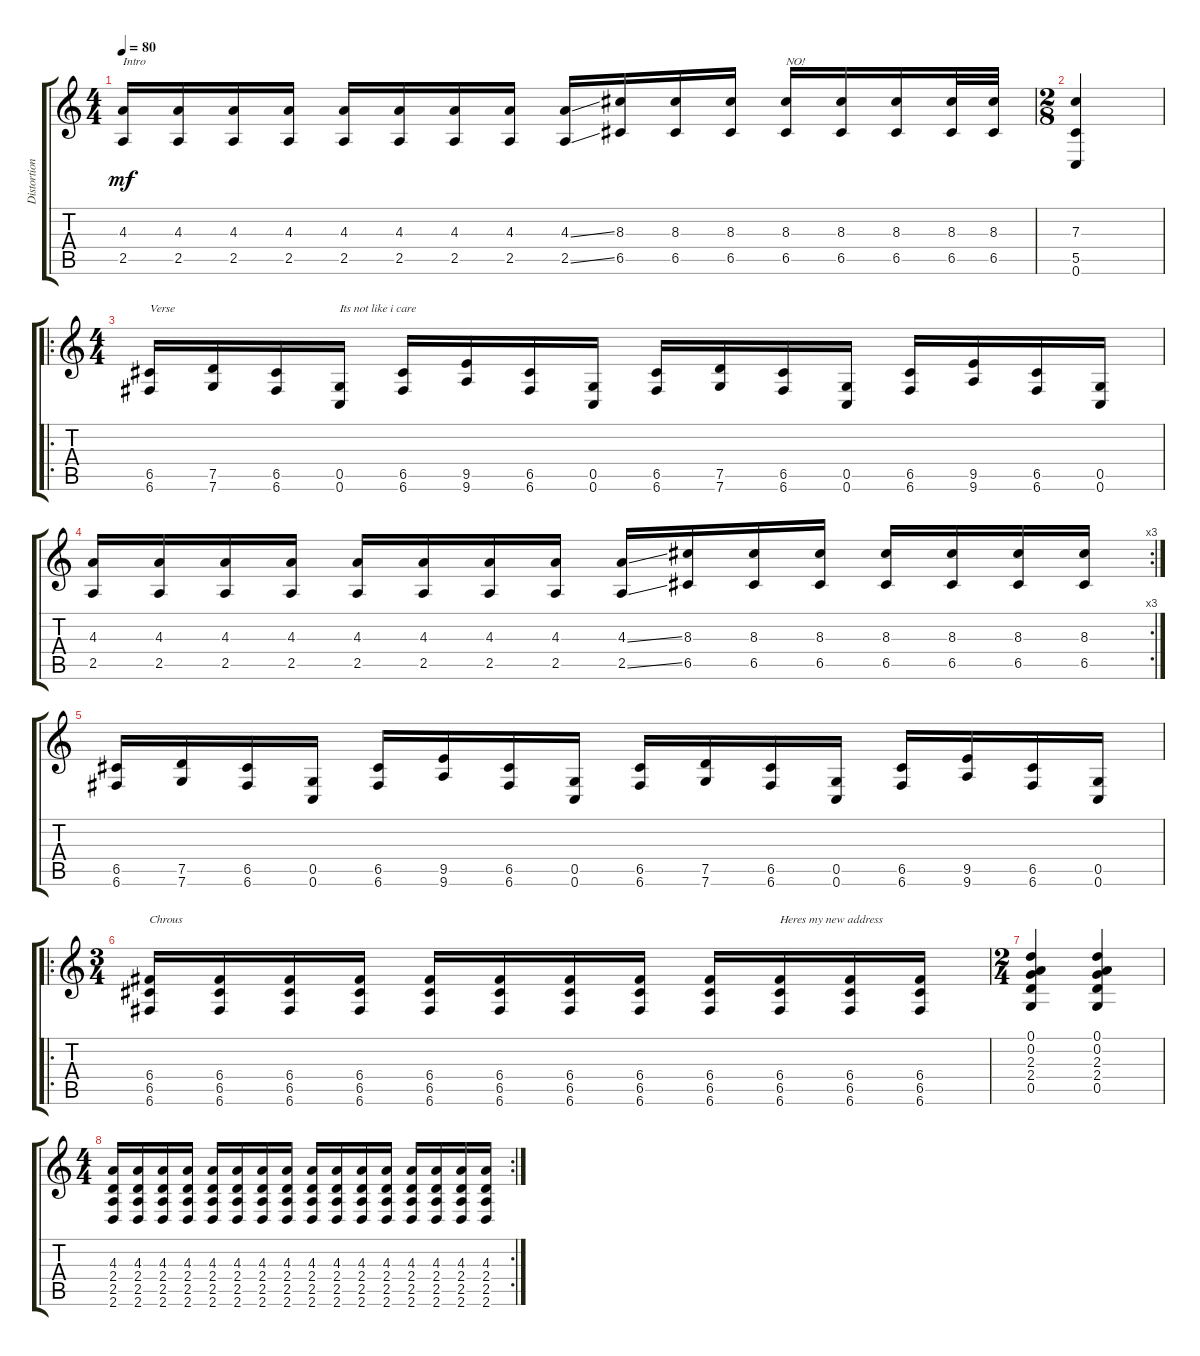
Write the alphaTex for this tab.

\track ("Distortion Guitar" "Distortion") {instrument distortionguitar}
\staff {score tabs}
\tuning (D4 A3 F3 C3 G2 C2) {hide}
\ts (4 4)
\tempo 80
\clef g2
\ks c
(4.3 2.5).16{txt "Intro" dy mf instrument distortionguitar} (4.3 2.5).16 (4.3 2.5).16 (4.3 2.5).16 (4.3 2.5).16 (4.3 2.5).16 (4.3 2.5).16 (4.3 2.5).16 (4.3{ss} 2.5{ss}).16 (8.3 6.5).16 (8.3 6.5).16 (8.3 6.5).16 (8.3 6.5).16{txt "NO!"} (8.3 6.5).16 (8.3 6.5).16 (8.3 6.5).32 (8.3 6.5).32 |
\ts (2 8)
(7.3 5.5 0.6).4 |
\ro
\ts (4 4)
(6.5 6.6).16{txt "Verse"} (7.5 7.6).16 (6.5 6.6).16 (0.5 0.6).16{txt "Its not like i care"} (6.5 6.6).16 (9.5 9.6).16 (6.5 6.6).16 (0.5 0.6).16 (6.5 6.6).16 (7.5 7.6).16 (6.5 6.6).16 (0.5 0.6).16 (6.5 6.6).16 (9.5 9.6).16 (6.5 6.6).16 (0.5 0.6).16 |
\rc 3
(4.3 2.5).16 (4.3 2.5).16 (4.3 2.5).16 (4.3 2.5).16 (4.3 2.5).16 (4.3 2.5).16 (4.3 2.5).16 (4.3 2.5).16 (4.3{ss} 2.5{ss}).16 (8.3 6.5).16 (8.3 6.5).16 (8.3 6.5).16 (8.3 6.5).16 (8.3 6.5).16 (8.3 6.5).16 (8.3 6.5).16 |
(6.5 6.6).16 (7.5 7.6).16 (6.5 6.6).16 (0.5 0.6).16 (6.5 6.6).16 (9.5 9.6).16 (6.5 6.6).16 (0.5 0.6).16 (6.5 6.6).16 (7.5 7.6).16 (6.5 6.6).16 (0.5 0.6).16 (6.5 6.6).16 (9.5 9.6).16 (6.5 6.6).16 (0.5 0.6).16 |
\ro
\ts (3 4)
(6.4 6.5 6.6).16{txt "Chrous"} (6.4 6.5 6.6).16 (6.4 6.5 6.6).16 (6.4 6.5 6.6).16 (6.4 6.5 6.6).16 (6.4 6.5 6.6).16 (6.4 6.5 6.6).16 (6.4 6.5 6.6).16 (6.4 6.5 6.6).16 (6.4 6.5 6.6).16{txt "Heres my new address"} (6.4 6.5 6.6).16 (6.4 6.5 6.6).16 |
\ts (2 4)
(0.1 0.2 2.3 2.4 0.5).4 (0.1 0.2 2.3 2.4 0.5).4 |
\rc 2
\ts (4 4)
(4.3 2.4 2.5 2.6).16 (4.3 2.4 2.5 2.6).16 (4.3 2.4 2.5 2.6).16 (4.3 2.4 2.5 2.6).16 (4.3 2.4 2.5 2.6).16 (4.3 2.4 2.5 2.6).16 (4.3 2.4 2.5 2.6).16 (4.3 2.4 2.5 2.6).16 (4.3 2.4 2.5 2.6).16 (4.3 2.4 2.5 2.6).16 (4.3 2.4 2.5 2.6).16 (4.3 2.4 2.5 2.6).16 (4.3 2.4 2.5 2.6).16 (4.3 2.4 2.5 2.6).16 (4.3 2.4 2.5 2.6).16 (4.3 2.4 2.5 2.6).16
